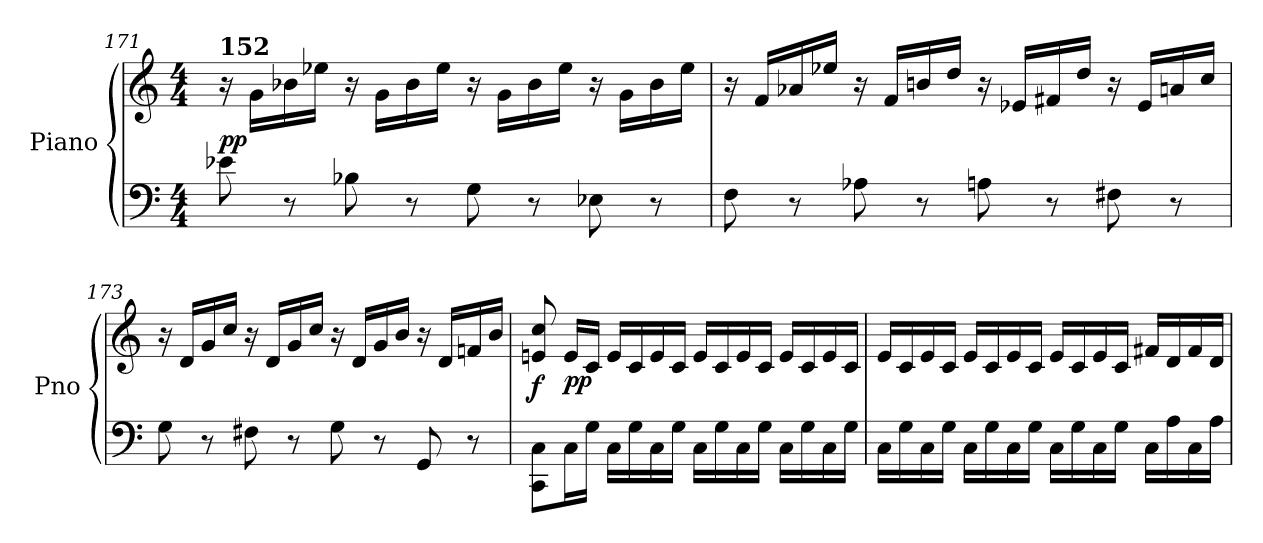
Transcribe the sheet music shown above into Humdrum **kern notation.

**kern	**kern	**dynam
*part1	*part1	*part1
*staff2	*staff1	*staff1/2
*I"Piano	*	*
*I'Pno	*	*
*clefF4	*clefG2	*
*k[]	*k[]	*
*M4/4	*M4/4	*
=171	=171	=171
!	!LO:TX:a:B:t=152	!
!	!	!LO:DY:b
8e-X\	16r	pp
.	16g\LL	.
8r	16b-X\	.
.	16ee-X\JJ	.
8B-X\	16r	.
.	16g\LL	.
8r	16b-\	.
.	16ee-\JJ	.
8G\	16r	.
.	16g\LL	.
8r	16b-\	.
.	16ee-\JJ	.
8E-X\	16r	.
.	16g\LL	.
8r	16b-\	.
.	16ee-\JJ	.
=172	=172	=172
8F\	16r	.
.	16f/LL	.
8r	16a-X/	.
.	16ee-X/JJ	.
8A-X\	16r	.
.	16f/LL	.
8r	16bn/	.
.	16dd/JJ	.
8An\	16r	.
.	16e-X/LL	.
8r	16f#X/	.
.	16dd/JJ	.
8F#X\	16r	.
.	16e-/LL	.
8r	16an/	.
.	16cc/JJ	.
=173	=173	=173
8G\	16r	.
.	16d/LL	.
8r	16g/	.
.	16cc/JJ	.
8F#X\	16r	.
.	16d/LL	.
8r	16g/	.
.	16cc/JJ	.
8G\	16r	.
.	16d/LL	.
8r	16g/	.
.	16b/JJ	.
8GG/	16r	.
.	16d/LL	.
8r	16fn/	.
.	16b/JJ	.
=174	=174	=174
!	!	!LO:DY:b
8CC\ 8C\L	8en/ 8cc/	f
!	!	!LO:DY:b
16C\L	16e/LL	pp
16G\JJ	16c/JJ	.
16C\LL	16e/LL	.
16G\	16c/	.
16C\	16e/	.
16G\JJ	16c/JJ	.
16C\LL	16e/LL	.
16G\	16c/	.
16C\	16e/	.
16G\JJ	16c/JJ	.
16C\LL	16e/LL	.
16G\	16c/	.
16C\	16e/	.
16G\JJ	16c/JJ	.
=175	=175	=175
16C\LL	16e/LL	.
16G\	16c/	.
16C\	16e/	.
16G\JJ	16c/JJ	.
16C\LL	16e/LL	.
16G\	16c/	.
16C\	16e/	.
16G\JJ	16c/JJ	.
16C\LL	16e/LL	.
16G\	16c/	.
16C\	16e/	.
16G\JJ	16c/JJ	.
16C\LL	16f#X/LL	.
16A\	16d/	.
16C\	16f#/	.
16A\JJ	16d/JJ	.
=	=	=
*-	*-	*-
